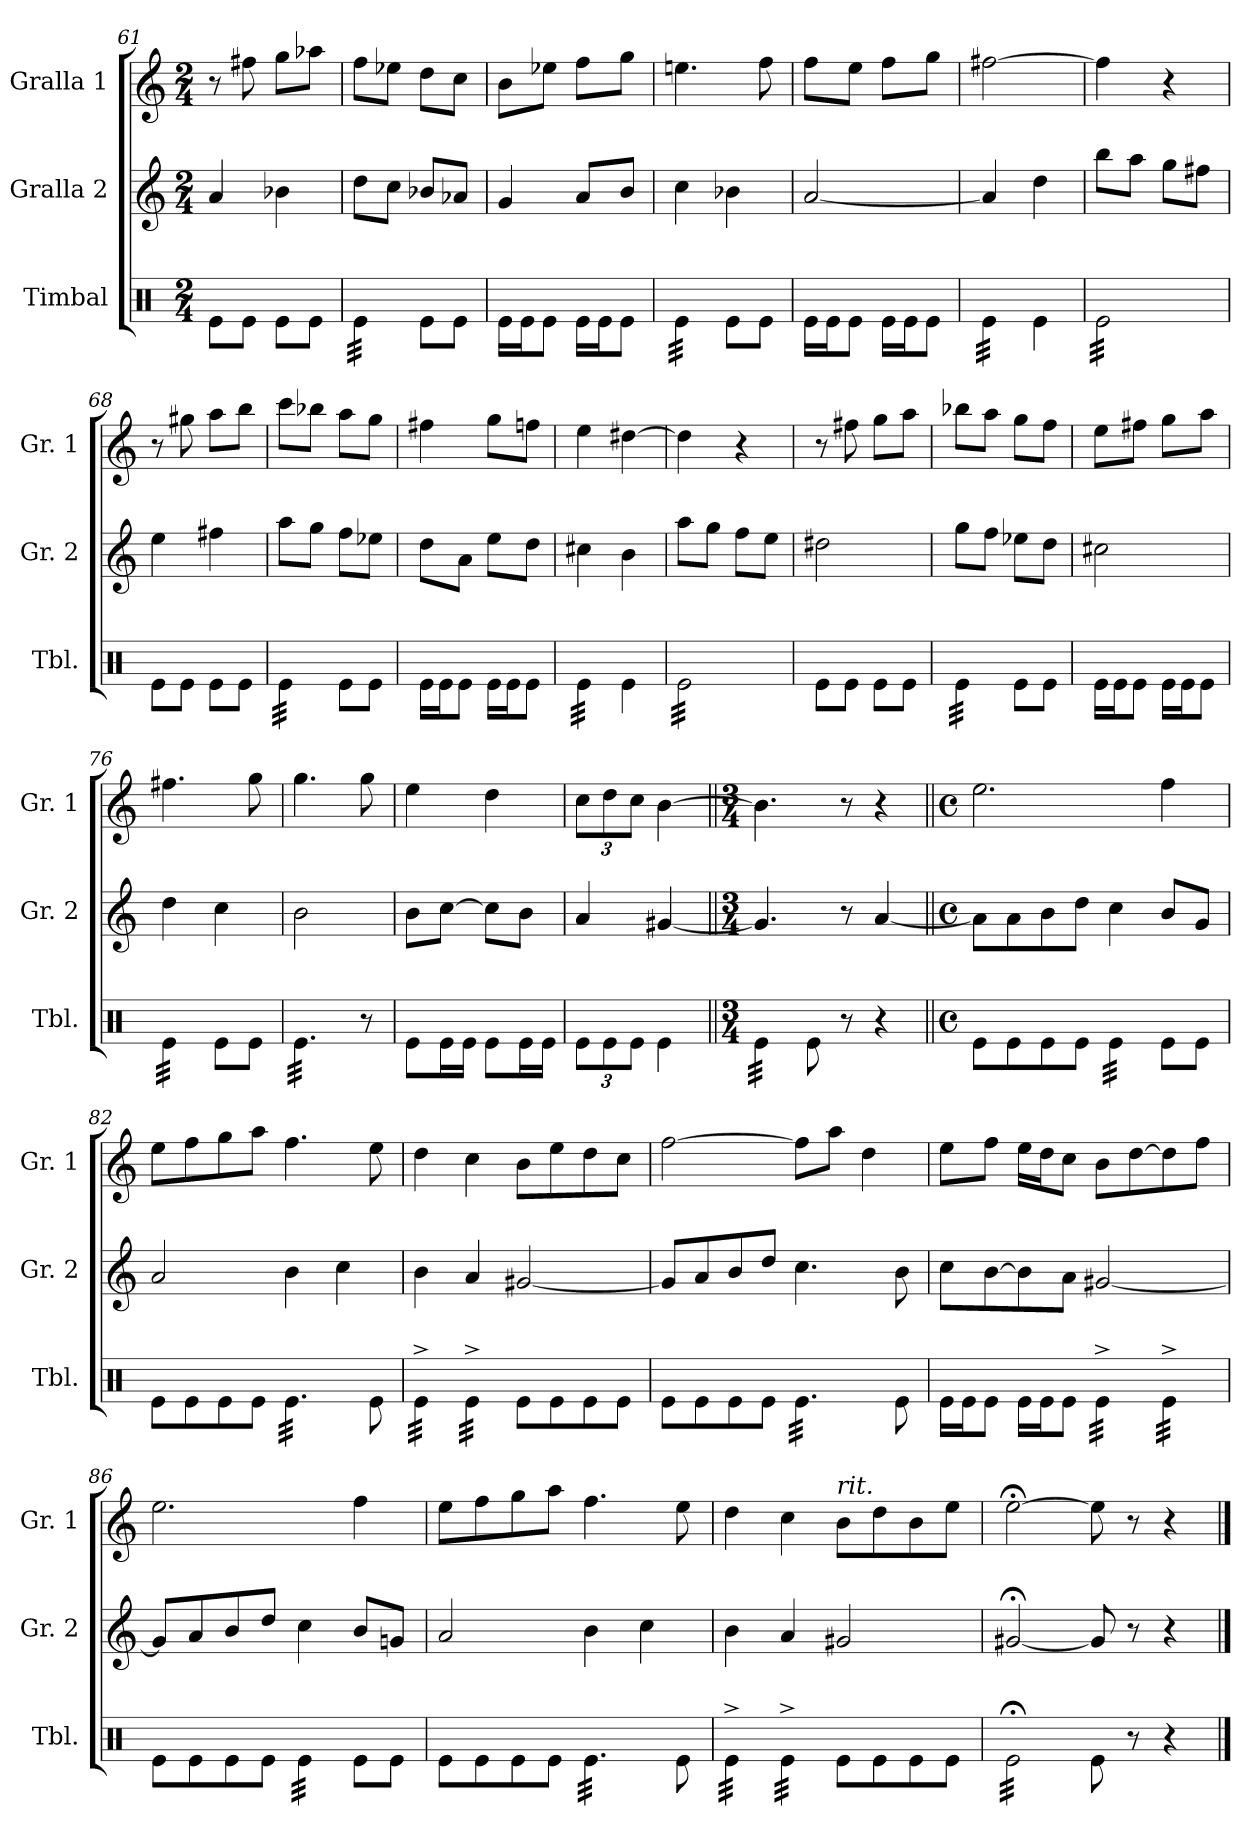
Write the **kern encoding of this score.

**kern	**kern	**kern
*part3	*part2	*part1
*staff3	*staff2	*staff1
*I"Timbal	*I"Gralla 2	*I"Gralla 1
*I'Tbl.	*I'Gr. 2	*I'Gr. 1
*clefX	*clefG2	*clefG2
*k[]	*k[]	*k[]
*a:	*a:	*a:
*M2/4	*M2/4	*M2/4
=61	=61	=61
8Re\L	4a/	8r
8Re\J	.	8ff#X\
8Re\L	4b-X\	8gg\L
8Re\J	.	8aa-X\J
=62	=62	=62
*tremolo	*	*
32Re\LLL	8dd\L	8ff\L
32Re\	.	.
32Re\	.	.
32Re\	.	.
32Re\	8cc\J	8ee-X\J
32Re\	.	.
32Re\	.	.
32Re\JJJ	.	.
*Xtremolo	*	*
8Re\L	8b-X/L	8dd\L
8Re\J	8a-X/J	8cc\J
=63	=63	=63
16Re\LL	4g/	8b\L
16Re\J	.	.
8Re\J	.	8ee-X\J
16Re\LL	8a/L	8ff\L
16Re\J	.	.
8Re\J	8b/J	8gg\J
=64	=64	=64
*tremolo	*	*
32Re\LLL	4cc\	4.eeni\
32Re\	.	.
32Re\	.	.
32Re\	.	.
32Re\	.	.
32Re\	.	.
32Re\	.	.
32Re\JJJ	.	.
*Xtremolo	*	*
8Re\L	4b-X\	.
8Re\J	.	8ff\
!!LO:LB:g=z
=65	=65	=65
16Re\LL	[2a/	8ff\L
16Re\J	.	.
8Re\J	.	8ee\J
16Re\LL	.	8ff\L
16Re\J	.	.
8Re\J	.	8gg\J
=66	=66	=66
*tremolo	*	*
32Re\LLL	4a/]	[2ff#X\
32Re\	.	.
32Re\	.	.
32Re\	.	.
32Re\	.	.
32Re\	.	.
32Re\	.	.
32Re\JJJ	.	.
*Xtremolo	*	*
4Re\	4dd\	.
=67	=67	=67
*tremolo	*	*
32Re\LLL	8bb\L	4ff#\]
32Re\	.	.
32Re\	.	.
32Re\	.	.
32Re\	8aa\J	.
32Re\	.	.
32Re\	.	.
32Re\	.	.
32Re\	8gg\L	4r
32Re\	.	.
32Re\	.	.
32Re\	.	.
32Re\	8ff#X\J	.
32Re\	.	.
32Re\	.	.
32Re\JJJ	.	.
*Xtremolo	*	*
=68	=68	=68
8Re\L	4ee\	8r
8Re\J	.	8gg#X\
8Re\L	4ff#X\	8aa\L
8Re\J	.	8bb\J
=69	=69	=69
*tremolo	*	*
32Re\LLL	8aa\L	8ccc\L
32Re\	.	.
32Re\	.	.
32Re\	.	.
32Re\	8gg\J	8bb-X\J
32Re\	.	.
32Re\	.	.
32Re\JJJ	.	.
*Xtremolo	*	*
8Re\L	8ff\L	8aa\L
8Re\J	8ee-X\J	8gg\J
=70	=70	=70
16Re\LL	8dd\L	4ff#X\
16Re\J	.	.
8Re\J	8a\J	.
16Re\LL	8ee\L	8gg\L
16Re\J	.	.
8Re\J	8dd\J	8ffn\J
=71	=71	=71
*tremolo	*	*
32Re\LLL	4cc#X\	4ee\
32Re\	.	.
32Re\	.	.
32Re\	.	.
32Re\	.	.
32Re\	.	.
32Re\	.	.
32Re\JJJ	.	.
*Xtremolo	*	*
4Re\	4b\	[4dd#X\
=72	=72	=72
*tremolo	*	*
32Re\LLL	8aa\L	4dd#\]
32Re\	.	.
32Re\	.	.
32Re\	.	.
32Re\	8gg\J	.
32Re\	.	.
32Re\	.	.
32Re\	.	.
32Re\	8ff\L	4r
32Re\	.	.
32Re\	.	.
32Re\	.	.
32Re\	8ee\J	.
32Re\	.	.
32Re\	.	.
32Re\JJJ	.	.
*Xtremolo	*	*
=73	=73	=73
8Re\L	2dd#X\	8r
8Re\J	.	8ff#X\
8Re\L	.	8gg\L
8Re\J	.	8aa\J
!!LO:PB:g=z
=74	=74	=74
*tremolo	*	*
32Re\LLL	8gg\L	8bb-X\L
32Re\	.	.
32Re\	.	.
32Re\	.	.
32Re\	8ff\J	8aa\J
32Re\	.	.
32Re\	.	.
32Re\JJJ	.	.
*Xtremolo	*	*
8Re\L	8ee-X\L	8gg\L
8Re\J	8dd\J	8ff\J
=75	=75	=75
16Re\LL	2cc#X\	8ee\L
16Re\J	.	.
8Re\J	.	8ff#X\J
16Re\LL	.	8gg\L
16Re\J	.	.
8Re\J	.	8aa\J
=76	=76	=76
*tremolo	*	*
32Re\LLL	4dd\	4.ff#X\
32Re\	.	.
32Re\	.	.
32Re\	.	.
32Re\	.	.
32Re\	.	.
32Re\	.	.
32Re\JJJ	.	.
*Xtremolo	*	*
8Re\L	4cc\	.
8Re\J	.	8gg\
=77	=77	=77
*tremolo	*	*
32Re\LLL	2b\	4.gg\
32Re\	.	.
32Re\	.	.
32Re\	.	.
32Re\	.	.
32Re\	.	.
32Re\	.	.
32Re\	.	.
32Re\	.	.
32Re\	.	.
32Re\	.	.
32Re\JJJ	.	.
*Xtremolo	*	*
8r	.	8gg\
=78	=78	=78
8Re\L	8b\L	4ee\
16Re\L	[8cc\J	.
16Re\JJ	.	.
8Re\L	8cc\L]	4dd\
16Re\L	8b\J	.
16Re\JJ	.	.
=79	=79	=79
12Re\L	4a/	12cc\L
12Re\	.	12dd\
12Re\J	.	12cc\J
4Re\	[4g#X/	[4b\
=80||	=80||	=80||
*M3/4	*M3/4	*M3/4
*tremolo	*	*
32Re\LLL	4.g#/]	4.b\]
32Re\	.	.
32Re\	.	.
32Re\	.	.
32Re\	.	.
32Re\	.	.
32Re\	.	.
32Re\JJJ	.	.
*Xtremolo	*	*
8Re\	.	.
8r	8r	8r
4r	[4a/	4r
!!LO:LB:g=z
=81||	=81||	=81||
*M4/4	*M4/4	*M4/4
*met(c)	*met(c)	*met(c)
8Re\L	8a\L]	2.ee\
8Re\	8a\	.
8Re\	8b\	.
8Re\J	8dd\J	.
*tremolo	*	*
32Re\LLL	4cc\	.
32Re\	.	.
32Re\	.	.
32Re\	.	.
32Re\	.	.
32Re\	.	.
32Re\	.	.
32Re\JJJ	.	.
*Xtremolo	*	*
8Re\L	8b/L	4ff\
8Re\J	8g/J	.
=82	=82	=82
8Re\L	2a/	8ee\L
8Re\	.	8ff\
8Re\	.	8gg\
8Re\J	.	8aa\J
*tremolo	*	*
32Re\LLL	4b\	4.ff\
32Re\	.	.
32Re\	.	.
32Re\	.	.
32Re\	.	.
32Re\	.	.
32Re\	.	.
32Re\	.	.
32Re\	4cc\	.
32Re\	.	.
32Re\	.	.
32Re\JJJ	.	.
*Xtremolo	*	*
8Re\	.	8ee\
=83	=83	=83
*tremolo	*	*
32Re^>\LLL	4b\	4dd\
32Re^>\	.	.
32Re^>\	.	.
32Re^>\	.	.
32Re^>\	.	.
32Re^>\	.	.
32Re^>\	.	.
32Re^>\JJJ	.	.
32Re^>\LLL	4a/	4cc\
32Re^>\	.	.
32Re^>\	.	.
32Re^>\	.	.
32Re^>\	.	.
32Re^>\	.	.
32Re^>\	.	.
32Re^>\JJJ	.	.
*Xtremolo	*	*
8Re\L	[2g#X/	8b\L
8Re\	.	8ee\
8Re\	.	8dd\
8Re\J	.	8cc\J
=84	=84	=84
8Re\L	8g#/L]	[2ff\
8Re\	8a/	.
8Re\	8b/	.
8Re\J	8dd/J	.
*tremolo	*	*
32Re\LLL	4.cc\	8ff\L]
32Re\	.	.
32Re\	.	.
32Re\	.	.
32Re\	.	8aa\J
32Re\	.	.
32Re\	.	.
32Re\	.	.
32Re\	.	4dd\
32Re\	.	.
32Re\	.	.
32Re\JJJ	.	.
*Xtremolo	*	*
8Re\	8b\	.
=85	=85	=85
16Re\LL	8cc\L	8ee\L
16Re\J	.	.
8Re\J	[8b\	8ff\J
16Re\LL	8b\]	16ee\LL
16Re\J	.	16dd\J
8Re\J	8a\J	8cc\J
*tremolo	*	*
32Re^>\LLL	[2g#X/	8b\L
32Re^>\	.	.
32Re^>\	.	.
32Re^>\	.	.
32Re^>\	.	[8dd\
32Re^>\	.	.
32Re^>\	.	.
32Re^>\JJJ	.	.
32Re^>\LLL	.	8dd\]
32Re^>\	.	.
32Re^>\	.	.
32Re^>\	.	.
32Re^>\	.	8ff\J
32Re^>\	.	.
32Re^>\	.	.
32Re^>\JJJ	.	.
*Xtremolo	*	*
!!LO:LB:g=z
=86	=86	=86
8Re\L	8g#/L]	2.ee\
8Re\	8a/	.
8Re\	8b/	.
8Re\J	8dd/J	.
*tremolo	*	*
32Re\LLL	4cc\	.
32Re\	.	.
32Re\	.	.
32Re\	.	.
32Re\	.	.
32Re\	.	.
32Re\	.	.
32Re\JJJ	.	.
*Xtremolo	*	*
8Re\L	8b/L	4ff\
8Re\J	8gn/J	.
=87	=87	=87
8Re\L	2a/	8ee\L
8Re\	.	8ff\
8Re\	.	8gg\
8Re\J	.	8aa\J
*tremolo	*	*
32Re\LLL	4b\	4.ff\
32Re\	.	.
32Re\	.	.
32Re\	.	.
32Re\	.	.
32Re\	.	.
32Re\	.	.
32Re\	.	.
32Re\	4cc\	.
32Re\	.	.
32Re\	.	.
32Re\JJJ	.	.
*Xtremolo	*	*
8Re\	.	8ee\
=88	=88	=88
*tremolo	*	*
32Re^>\LLL	4b\	4dd\
32Re^>\	.	.
32Re^>\	.	.
32Re^>\	.	.
32Re^>\	.	.
32Re^>\	.	.
32Re^>\	.	.
32Re^>\JJJ	.	.
32Re^>\LLL	4a/	4cc\
32Re^>\	.	.
32Re^>\	.	.
32Re^>\	.	.
32Re^>\	.	.
32Re^>\	.	.
32Re^>\	.	.
32Re^>\JJJ	.	.
*Xtremolo	*	*
!	!	!LO:TX:a:i:t=rit.
8Re\L	2g#X/	8b\L
8Re\	.	8dd\
8Re\	.	8b\
8Re\J	.	8ee\J
=89	=89	=89
*tremolo	*	*
32Re;<\LLL	[2g#X;</	[2ee;<\
32Re;<\	.	.
32Re;<\	.	.
32Re;<\	.	.
32Re;<\	.	.
32Re;<\	.	.
32Re;<\	.	.
32Re;<\	.	.
32Re;<\	.	.
32Re;<\	.	.
32Re;<\	.	.
32Re;<\	.	.
32Re;<\	.	.
32Re;<\	.	.
32Re;<\	.	.
32Re;<\JJJ	.	.
*Xtremolo	*	*
8Re\	8g#/]	8ee\]
8r	8r	8r
4r	4r	4r
==	==	==
*-	*-	*-
